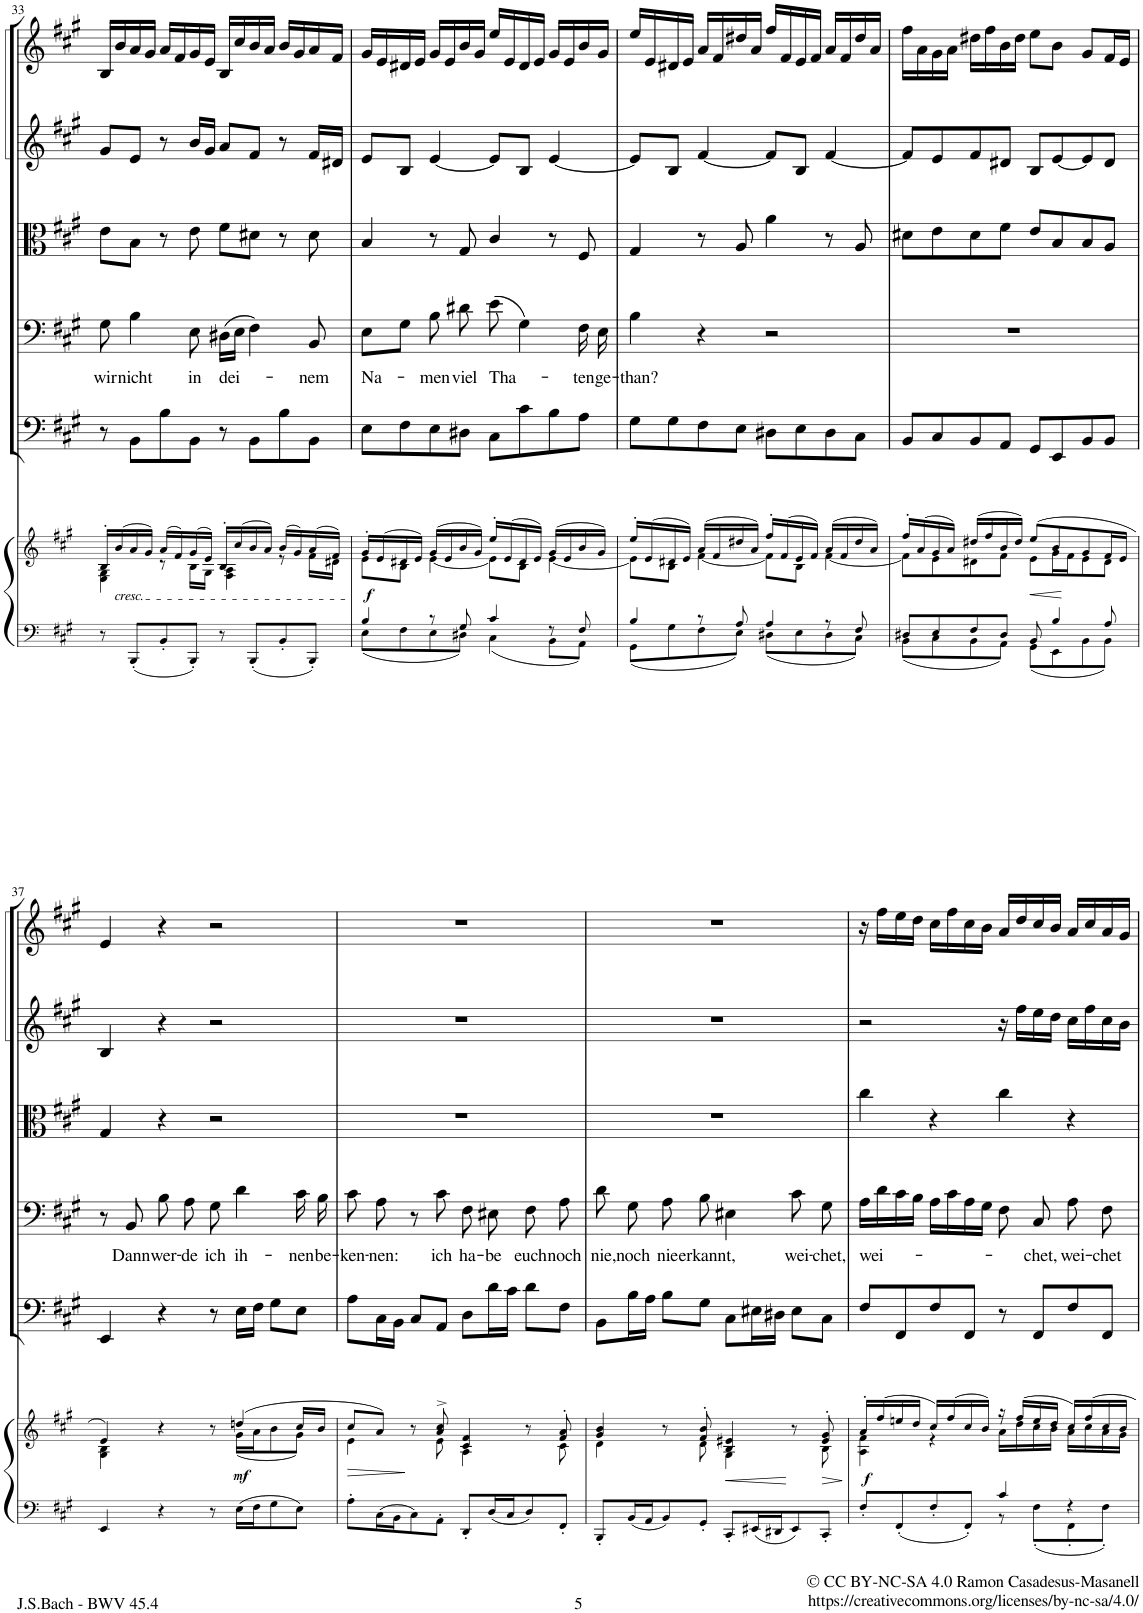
**kern	**kern	**dynam	**kern	**kern	**text	**kern	**kern	**kern
*part6	*part6	*part6	*part5	*part4	*part4	*part3	*part2	*part1
*staff7	*staff6	*staff6/7	*staff5	*staff4	*staff4	*staff3	*staff2	*staff1
*I"Piano reduction	*	*	*I"Conitnuo	*I"Basso	*	*I"Viola	*I"Violino II	*I"Violino I
*I'Pno	*	*	*	*	*	*	*	*
!!LO:PB:g=z
*clefF4	*clefG2	*	*clefF4	*clefF4	*	*clefC3	*clefG2	*clefG2
*k[f#c#g#]	*k[f#c#g#]	*	*k[f#c#g#]	*k[f#c#g#]	*	*k[f#c#g#]	*k[f#c#g#]	*k[f#c#g#]
*M4/4	*M4/4	*	*M4/4	*M4/4	*	*M4/4	*M4/4	*M4/4
*met(c)	*met(c)	*	*met(c)	*met(c)	*	*met(c)	*met(c)	*met(c)
=33	=33	=33	=33	=33	=33	=33	=33	=33
*	*^	*	*	*	*	*	*	*
!	!	!	!	!	!	!LO:LY:b	!	!	!
8r	16B'/LL	4E\ 4G#\	.	8r	8G#\	wir	8e\L	8g#/L	16B/LL
!	!LO:TX:b:i:t=cresc.	!	!	!	!	!	!	!	!
.	(16b/	.	.	.	.	.	.	.	16b/
!	!	!	!	!	!	!LO:LY:b	!	!	!
8BBB'/L	16a/	.	.	8BB\L	4B\	nicht	8B\J	8e/J	16a/
.	16g#/JJ)	.	.	.	.	.	.	.	16g#/JJ
8BB'/	(16a/LL	8r	.	8B\	.	.	8r	8r	16a/LL
.	16f#/)	.	.	.	.	.	.	.	16f#/
!	!	!	!	!	!	!LO:LY:b	!	!	!
8BBB'/J	(16g#/	16B\LL	.	8BB\J	8E\	in	8e\	16b/LL	16g#/
.	16e/JJ)	16G#\JJ	.	.	.	.	.	16g#/JJ	16e/JJ
!	!	!	!	!	!	!LO:LY:b	!	!	!
8r	16B'/LL	4F#\ 4A\	.	8r	(16D#X\LL	dei-	8f#\L	8a/L	16B/LL
.	(16cc#/	.	.	.	16E\JJ	.	.	.	16cc#/
8BBB'/L	16b/	.	.	8BB\L	4F#\)	.	8d#X\J	8f#/J	16b/
.	16a/JJ)	.	.	.	.	.	.	.	16a/JJ
8BB'/	(16b/LL	8r	.	8B\	.	.	8r	8r	16b/LL
.	16g#/)	.	.	.	.	.	.	.	16g#/
!	!	!	!	!	!	!LO:LY:b	!	!	!
8BBB'/J	(16a/	16f#\LL	.	8BB\J	8BB/	-nem	8d#\	16f#/LL	16a/
.	16f#/JJ)	16d#X\JJ	.	.	.	.	.	16d#X/JJ	16f#/JJ
=34	=34	=34	=34	=34	=34	=34	=34	=34	=34
*^	*	*	*	*	*	*	*	*	*
!	!	!	!	!LO:DY:b	!	!	!LO:LY:b	!	!	!
4B/	8E\L	16g#'/LL	8e\L	f	8E\L	8E\L	Na-	4B/	8e/L	16g#/LL
.	.	(16e/	.	.	.	.	.	.	.	16e/
.	8F#\	16d#X/	8B\J	.	8F#\	8G#\J	.	.	8B/J	16d#X/
.	.	16e/JJ)	.	.	.	.	.	.	.	16e/JJ
!	!	!	!	!	!	!	!LO:LY:b	!	!	!
8r	8E\	(16g#/LL	[4e\	.	8E\	8B\	-men	8r	[4e/	16g#/LL
.	.	16e/	.	.	.	.	.	.	.	16e/
!	!	!	!	!	!	!	!LO:LY:b	!	!	!
8G#/	8D#X\J	16b/	.	.	8D#X\J	8d#X\	viel	8G#/	.	16b/
.	.	16g#/JJ)	.	.	.	.	.	.	.	16g#/JJ
!	!	!	!	!	!	!	!LO:LY:b	!	!	!
4c#/	4C#\	16ee'/LL	8e\L]	.	8C#\L	(8e\	Tha-	4c#/	8e/L]	16ee/LL
.	.	(16e/	.	.	.	.	.	.	.	16e/
.	.	16d#/	8B\J	.	8c#\	4G#\)	.	.	8B/J	16d#/
.	.	16e/JJ)	.	.	.	.	.	.	.	16e/JJ
8r	8BB\L	(16g#/LL	[4e\	.	8B\	.	.	8r	[4e/	16g#/LL
.	.	16e/	.	.	.	.	.	.	.	16e/
!	!	!	!	!	!	!	!LO:LY:b	!	!	!
8F#/	8AA\J	16b/	.	.	8A\J	16F#\	-ten	8F#/	.	16b/
!	!	!	!	!	!	!	!LO:LY:b	!	!	!
.	.	16g#/JJ)	.	.	.	16E\	ge-	.	.	16g#/JJ
=35	=35	=35	=35	=35	=35	=35	=35	=35	=35	=35
!	!	!	!	!	!	!	!LO:LY:b	!	!	!
4B/	8GG#\L	16ee'/LL	8e\L]	.	8G#\L	4B\	than?	4G#/	8e/L]	16ee/LL
.	.	(16e/	.	.	.	.	.	.	.	16e/
.	8G#\	16d#X/	8B\J	.	8G#\	.	.	.	8B/J	16d#X/
.	.	16e/JJ)	.	.	.	.	.	.	.	16e/JJ
8r	8F#\	(16a/LL	[4f#\	.	8F#\	4r	.	8r	[4f#/	16a/LL
.	.	16f#/	.	.	.	.	.	.	.	16f#/
8A/	8E\J	16dd#X/	.	.	8E\J	.	.	8A/	.	16dd#X/
.	.	16a/JJ)	.	.	.	.	.	.	.	16a/JJ
4A/	8D#X\L	16ff#'/LL	8f#\L]	.	8D#X\L	2r	.	4a\	8f#/L]	16ff#/LL
.	.	(16f#/	.	.	.	.	.	.	.	16f#/
.	8E\	16e/	8B\J	.	8E\	.	.	.	8B/J	16e/
.	.	16f#/JJ)	.	.	.	.	.	.	.	16f#/JJ
8r	8D#\	(16a/LL	[4f#\	.	8D#\	.	.	8r	[4f#/	16a/LL
.	.	16f#/	.	.	.	.	.	.	.	16f#/
8F#/	8C#\J	16dd#/	.	.	8C#\J	.	.	8A/	.	16dd#/
.	.	16a/JJ)	.	.	.	.	.	.	.	16a/JJ
=36	=36	=36	=36	=36	=36	=36	=36	=36	=36	=36
8D#X/L	8BB\L	16ff#'/LL	8f#\L]	.	8BB/L	1r	.	8d#X\L	8f#/L]	16ff#\LL
.	.	(16a/	.	.	.	.	.	.	.	16a\
8E/	8C#\	16g#/	8e\	.	8C#/	.	.	8e\	8e/	16g#\
.	.	16a/JJ)	.	.	.	.	.	.	.	16a\JJ
8F#/	8BB\	(16dd#X/LL	8d#X\	.	8BB/	.	.	8d#\	8f#/	16dd#X\LL
.	.	16ff#/	.	.	.	.	.	.	.	16ff#\
8D#/J	8AA\J	16b/	8f#\J	.	8AA/J	.	.	8f#\J	8d#X/J	16b\
.	.	16dd#/JJ)	.	.	.	.	.	.	.	16dd#\JJ
!	!	!	!	!LO:HP:b	!	!	!	!	!	!
8BB/	8GG#\L	(8ee/L	8e\L	<	8GG#/L	.	.	8e/L	8B/L	8ee\L
4B/	8EE\	8b/	16g#\L	.	8EE/	.	.	8B/	[8e/	8b\J
.	.	.	16f#\J	[	.	.	.	.	.	.
.	8BB\	8g#/	8e\	.	8BB/	.	.	8B/	8e/]	8g#/L
8A/	8BB\J	16f#/L	8d#\J	.	8BB/J	.	.	8A/J	8d#/J	16f#/L
.	.	16e/JJ	.	.	.	.	.	.	.	16e/JJ
*v	*v	*	*	*	*	*	*	*	*	*
!!LO:LB:g=z
=37	=37	=37	=37	=37	=37	=37	=37	=37	=37
4EE/	4e/)	4G#\ 4B\	.	4EE/	8r	.	4G#/	4B/	4e/
!	!	!	!	!	!	!LO:LY:b	!	!	!
.	.	.	.	.	8BB/	Dann	.	.	.
!	!	!	!	!	!	!LO:LY:b	!	!	!
4r	4r	4ryy	.	4r	8B\	wer-	4r	4r	4r
!	!	!	!	!	!	!LO:LY:b	!	!	!
.	.	.	.	.	8A\	de	.	.	.
!	!	!	!	!	!	!LO:LY:b	!	!	!
8r	8r	8ryy	.	8r	8G#\	ich	2r	2r	2r
!	!	!	!LO:DY:b	!	!	!LO:LY:b	!	!	!
16E\LL	(4ddn/	(16g#\LL	mf	16E\LL	4d\	ih-	.	.	.
16F#\J	.	16a\J	.	16F#\JJ	.	.	.	.	.
8G#\	.	8b\	.	8G#\L	.	.	.	.	.
!	!	!	!	!	!	!LO:LY:b	!	!	!
8E\J	16cc#/LL	8g#\J)	.	8E\J	16c#\	nen	.	.	.
!	!	!	!	!	!	!LO:LY:b	!	!	!
.	16b/JJ	.	.	.	16B\	be-	.	.	.
=38	=38	=38	=38	=38	=38	=38	=38	=38	=38
!	!	!	!LO:HP:b	!	!	!LO:LY:b	!	!	!
8A'\L	8cc#/L	4e\	>	8A\L	8c#\	ken-	1r	1r	1r
!	!	!	!	!	!	!LO:LY:b	!	!	!
16C#\L	8a/J)	.	.	16C#\L	8A\	nen:	.	.	.
16BB\J	.	.	.	16BB\JJ	.	.	.	.	.
8C#\	8r	8ryy	]	8C#/L	8r	.	.	.	.
!	!	!	!	!	!	!LO:LY:b	!	!	!
8AA'\J	8a/^ 8cc#/^	8e\	.	8AA/J	8c#\	ich	.	.	.
!	!	!	!	!	!	!LO:LY:b	!	!	!
8DD'/L	4c#/ 4f#/	4A\	.	8D\L	8F#\	ha-	.	.	.
!	!	!	!	!	!	!LO:LY:b	!	!	!
16D/L	.	.	.	16d\L	8E#X\	be	.	.	.
16C#/J	.	.	.	16c#\JJ	.	.	.	.	.
!	!	!	!	!	!	!LO:LY:b	!	!	!
8D/	8r	8ryy	.	8d\L	8F#\	euch	.	.	.
!	!	!	!	!	!	!LO:LY:b	!	!	!
8FF#'/J	8f#/' 8a/'	8c#\	.	8F#\J	8A\	noch	.	.	.
=39	=39	=39	=39	=39	=39	=39	=39	=39	=39
!	!	!	!	!	!	!LO:LY:b	!	!	!
8BBB'/L	4g#/ 4b/	4d\	.	8BB\L	8d\	nie,	1r	1r	1r
!	!	!	!	!	!	!LO:LY:b	!	!	!
16BB/L	.	.	.	16B\L	8G#\	noch	.	.	.
16AA/J	.	.	.	16A\JJ	.	.	.	.	.
!	!	!	!	!	!	!LO:LY:b	!	!	!
8BB/	8r	8ryy	.	8B\L	8A\	nie	.	.	.
!	!	!	!	!	!	!LO:LY:b	!	!	!
8GG#'/J	8f#/' 8b/'	8d\	.	8G#\J	8B\	erkannt,	.	.	.
!	!	!	!LO:HP:b	!	!	!	!	!	!
8CC#'/L	4B/ 4e#X/	4G#\	<	8C#\L	4E#X\	.	.	.	.
16EE#X/L	.	.	.	16E#X\L	.	.	.	.	.
16DD#X/J	.	.	.	16D#X\JJ	.	.	.	.	.
!	!	!	!	!	!	!LO:LY:b	!	!	!
8EE#/	8r	8ryy	[	8E#\L	8c#\	wei-	.	.	.
!	!	!	!LO:HP:b	!	!	!LO:LY:b	!	!	!
8CC#'/J	8e#/' 8g#/'	8B\	>	8C#\J	8G#\	chet,	.	.	.
*	*v	*v	*	*	*	*	*	*	*
.	.	]	.	.	.	.	.	.
=40	=40	=40	=40	=40	=40	=40	=40	=40
*^	*^	*	*	*	*	*	*	*
!	!	!	!	!LO:DY:b	!	!	!LO:LY:b	!	!	!
8F#'</L	2ryy	16a'/LL	4A\ 4f#\	f	8F#/L	16A\LL	wei-	4cc#\	2r	16r
.	.	(16ff#/	.	.	.	16d\	.	.	.	16ff#\LL
8FF#'</	.	16een/	.	.	8FF#/	16c#\	.	.	.	16ee\
.	.	16dd/JJ	.	.	.	16B\JJ	.	.	.	16dd\JJ
8F#'</	.	16cc#/LL)	4r	.	8F#/	16A\LL	.	4r	.	16cc#\LL
.	.	(16ff#/	.	.	.	16c#\	.	.	.	16ff#\
8FF#'</J	.	16cc#/	.	.	8FF#/J	16A\	.	.	.	16cc#\
.	.	16b/JJ)	.	.	.	16G#\JJ	.	.	.	16b\JJ
4c#/	8r	16r	16a\LL	.	8r	8F#\	.	4cc#\	16r	16a/LL
.	.	(16ff#/LL	16dd\	.	.	.	.	.	16ff#\LL	16dd/
!	!	!	!	!	!	!	!LO:LY:b	!	!	!
.	8F#'\L	16ee/	16cc#\	.	8FF#/L	8C#/	-chet,	.	16ee\	16cc#/
.	.	16dd/JJ	16b\JJ	.	.	.	.	.	16dd\JJ	16b/JJ
!	!	!	!	!	!	!	!LO:LY:b	!	!	!
4r	8FF#'\	16cc#/LL)	16a\LL	.	8F#/	8A\	wei-	4r	16cc#\LL	16a/LL
.	.	16ff#/	16cc#\	.	.	.	.	.	16ff#\	16cc#/
!	!	!	!	!	!	!	!LO:LY:b	!	!	!
.	8F#'\J	16cc#/	16a\	.	8FF#/J	8F#\	-chet	.	16cc#\	16a/
.	.	16b/JJ	16g#\JJ	.	.	.	.	.	16b\JJ	16g#/JJ
*v	*v	*	*	*	*	*	*	*	*	*
*	*v	*v	*	*	*	*	*	*	*
=	=	=	=	=	=	=	=	=
*-	*-	*-	*-	*-	*-	*-	*-	*-
